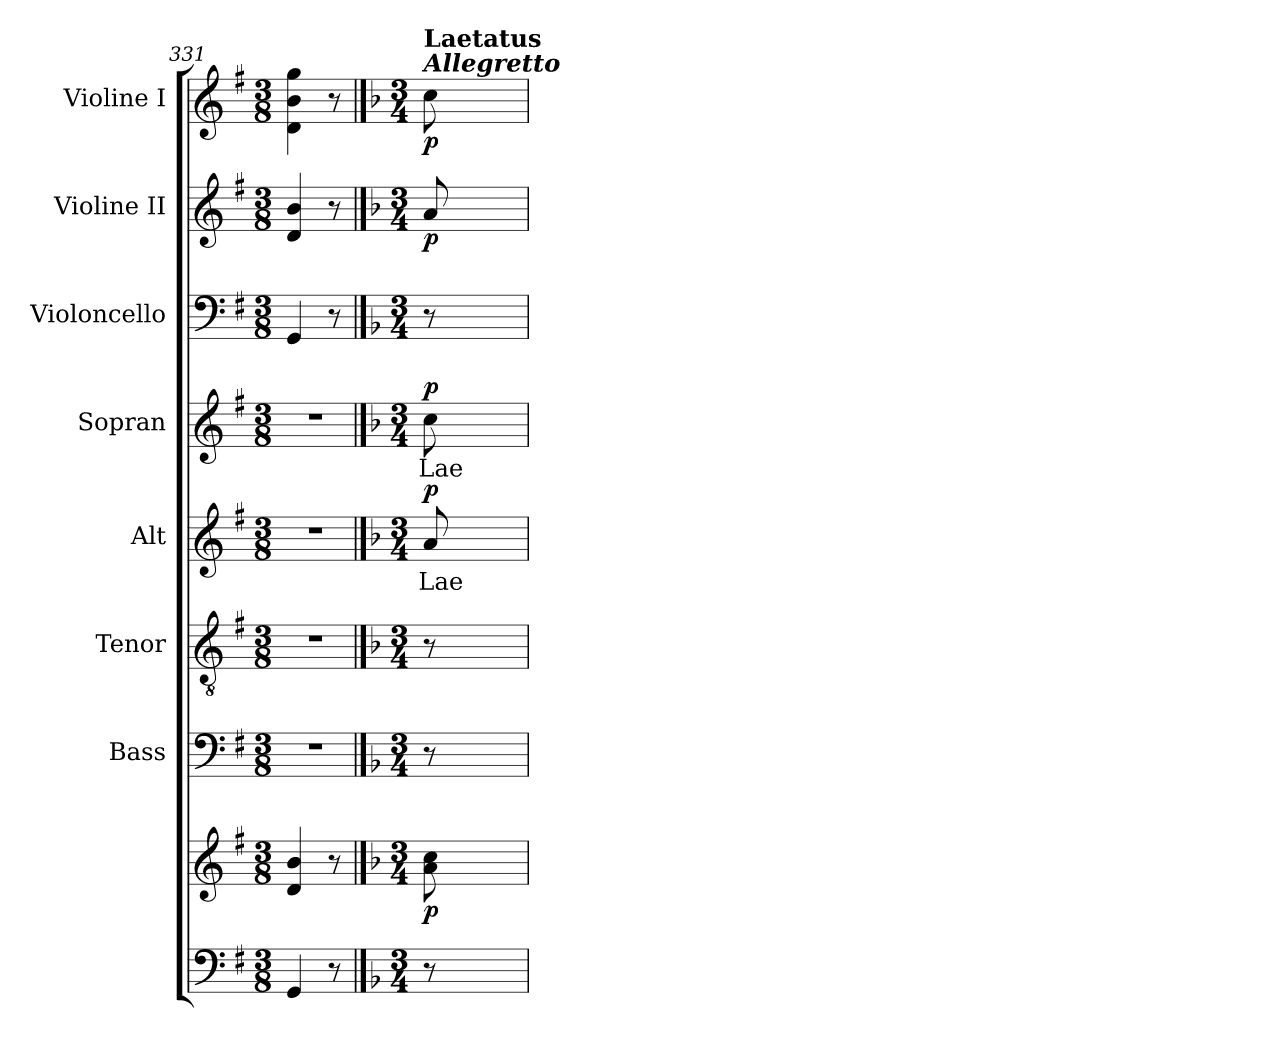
**kern	**kern	**dynam	**kern	**kern	**kern	**text	**dynam	**kern	**text	**dynam	**kern	**kern	**dynam	**kern	**dynam
*part8	*part8	*part8	*part7	*part6	*part5	*part5	*part5	*part4	*part4	*part4	*part3	*part2	*part2	*part1	*part1
*staff9	*staff8	*staff8/9	*staff7	*staff6	*staff5	*staff5	*staff5	*staff4	*staff4	*staff4	*staff3	*staff2	*staff2	*staff1	*staff1
*	*	*	*I"Bass	*I"Tenor	*I"Alt	*	*	*I"Sopran	*	*	*I"Violoncello	*I"Violine II	*	*I"Violine I	*
*	*	*	*I'B.	*I'T.	*I'A.	*	*	*I'S.	*	*	*I'Vc.	*I'Vl. II	*	*I'Vl. I	*
*clefF4	*clefG2	*	*clefF4	*clefGv2	*clefG2	*	*	*clefG2	*	*	*clefF4	*clefG2	*	*clefG2	*
*	*	*	*	*	*	*	*	*	*	*	*ITrd7c12	*	*	*	*
*k[f#]	*k[f#]	*	*k[f#]	*k[f#]	*k[f#]	*	*	*k[f#]	*	*	*k[f#]	*k[f#]	*	*k[f#]	*
*G:	*G:	*	*G:	*G:	*G:	*	*	*G:	*	*	*G:	*G:	*	*G:	*
*M3/8	*M3/8	*	*M3/8	*M3/8	*M3/8	*	*	*M3/8	*	*	*M3/8	*M3/8	*	*M3/8	*
=331	=331	=331	=331	=331	=331	=331	=331	=331	=331	=331	=331	=331	=331	=331	=331
4GG/	4d/ 4b/	.	4.r	4.r	4.r	.	.	4.r	.	.	4GGG/	4d/ 4b/	.	4d\ 4b\ 4gg\	.
8r	8r	.	.	.	.	.	.	.	.	.	8r	8r	.	8r	.
!!LO:PB:g=z
==332	==332	==332	==332	==332	==332	==332	==332	==332	==332	==332	==332	==332	==332	==332	==332
*k[b-]	*k[b-]	*	*k[b-]	*k[b-]	*k[b-]	*	*	*k[b-]	*	*	*k[b-]	*k[b-]	*	*k[b-]	*
*F:	*F:	*	*F:	*F:	*F:	*	*	*F:	*	*	*F:	*F:	*	*F:	*
*M3/4	*M3/4	*	*M3/4	*M3/4	*M3/4	*	*	*M3/4	*	*	*M3/4	*M3/4	*	*M3/4	*
!	!	!	!	!	!	!	!	!	!	!	!	!	!	!LO:TX:a:Bi:t=Allegretto	!
!	!	!	!	!	!	!	!	!	!	!	!	!	!	!LO:TX:a:B:t=Laetatus	!
!	!	!LO:DY:b	!	!	!	!LO:LY:b	!LO:DY:a	!	!LO:LY:b	!LO:DY:a	!	!	!LO:DY:b	!	!LO:DY:b
8r	8a\ 8cc\	p	8r	8r	8a/	Lae-	p	8cc\	Lae-	p	8r	8a/	p	8cc\	p
=	=	=	=	=	=	=	=	=	=	=	=	=	=	=	=
*-	*-	*-	*-	*-	*-	*-	*-	*-	*-	*-	*-	*-	*-	*-	*-
